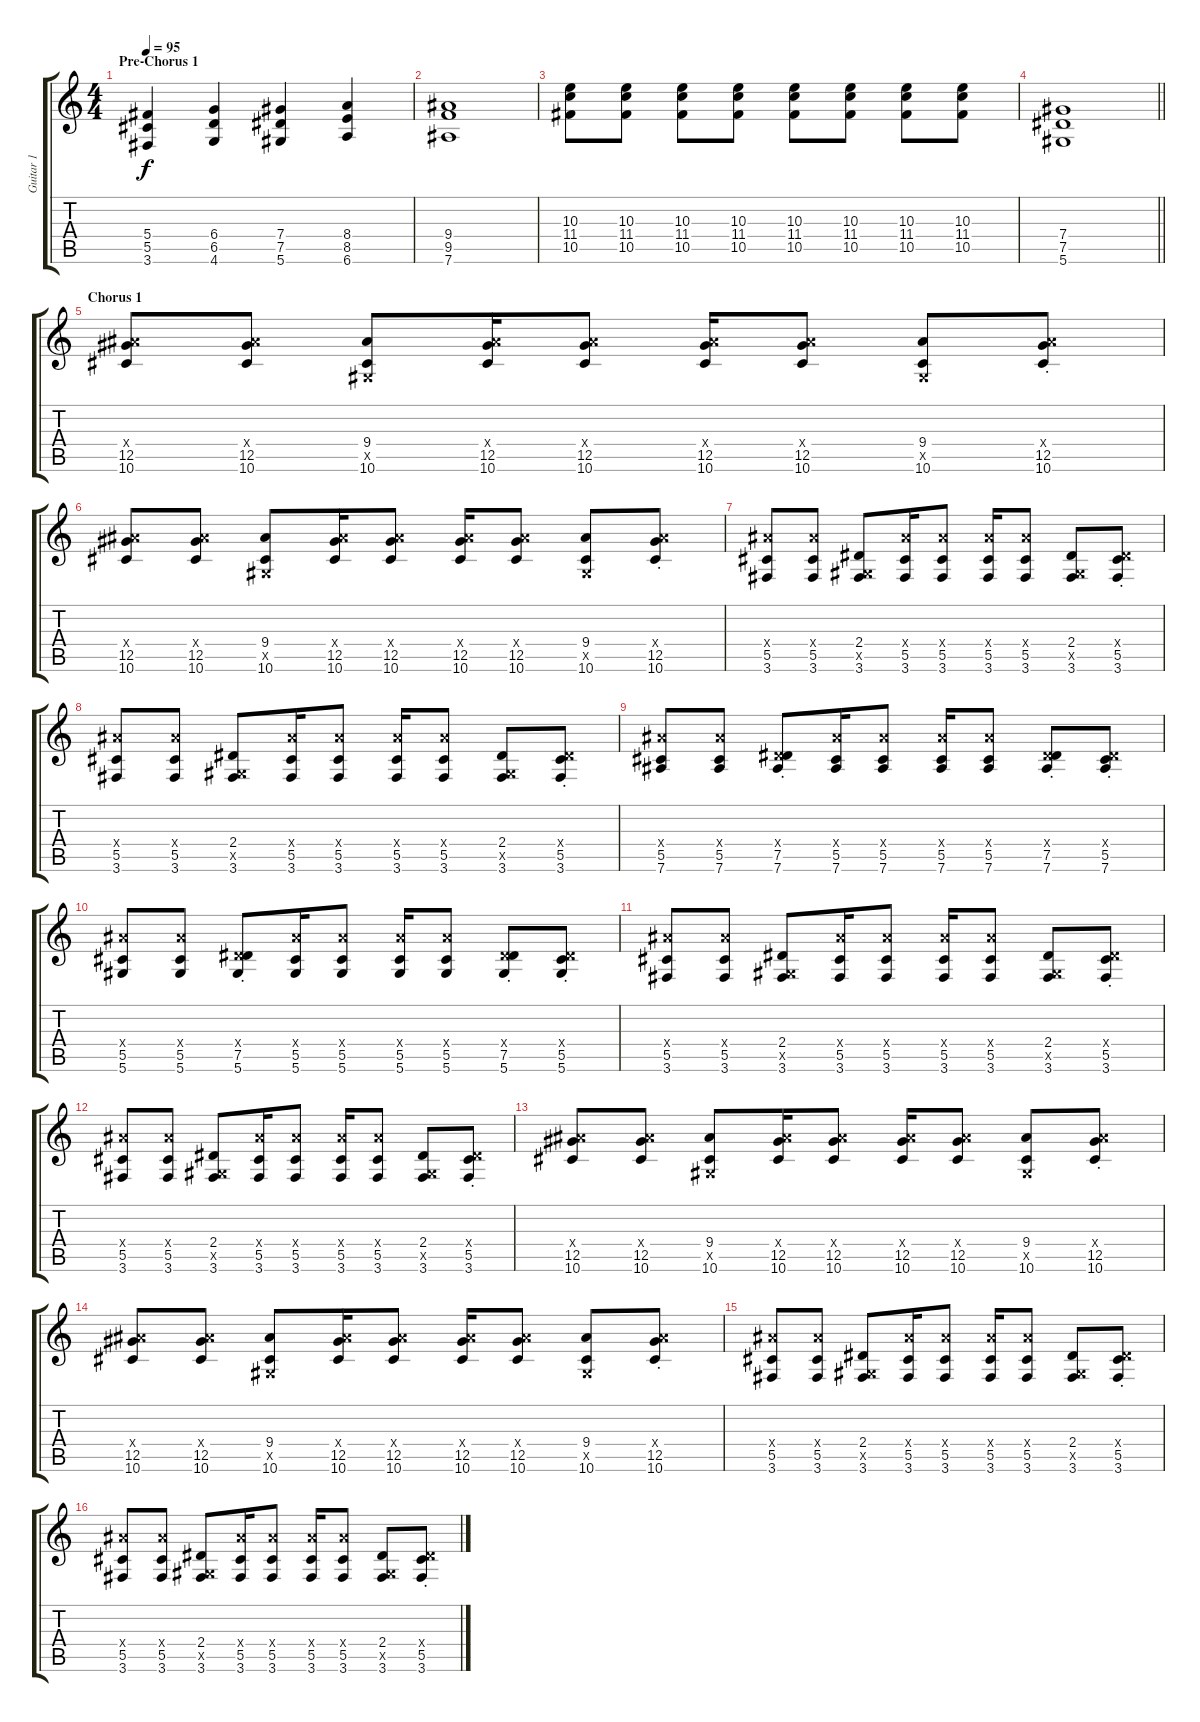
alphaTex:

\track ("Guitar 1" "Guitar 1") {instrument overdrivenguitar}
\staff {score tabs}
\tuning (Eb4 Bb3 Gb3 Db3 Ab2 Eb2) {hide}
\ts (4 4)
\section ("" "Pre-Chorus 1")
\tempo 95
\clef g2
\ks c
(5.4 5.5 3.6).4{dy f} (6.4 6.5 4.6).4 (7.4 7.5 5.6).4 (8.4 8.5 6.6).4 |
(9.4 9.5 7.6).1 |
(10.3 11.4 10.5).8 (10.3 11.4 10.5).8 (10.3 11.4 10.5).8 (10.3 11.4 10.5).8 (10.3 11.4 10.5).8 (10.3 11.4 10.5).8 (10.3 11.4 10.5).8 (10.3 11.4 10.5).8 |
\barLineRight lightlight
(7.4 7.5 5.6).1 |
\section ("" "Chorus 1")
(9.4{x} 12.5 10.6).8 (9.4{x} 12.5 10.6).8 (9.4 0.5{x} 10.6).8 (9.4{x} 12.5 10.6).16 (9.4{x} 12.5 10.6).8 (9.4{x} 12.5 10.6).16 (9.4{x} 12.5 10.6).8 (9.4 0.5{x} 10.6).8 (9.4{st x} 12.5 10.6).8 |
(9.4{x} 12.5 10.6).8 (9.4{x} 12.5 10.6).8 (9.4 0.5{x} 10.6).8 (9.4{x} 12.5 10.6).16 (9.4{x} 12.5 10.6).8 (9.4{x} 12.5 10.6).16 (9.4{x} 12.5 10.6).8 (9.4 0.5{x} 10.6).8 (9.4{st x} 12.5 10.6).8 |
(9.4{x} 5.5 3.6).8 (9.4{x} 5.5 3.6).8 (2.4 0.5{x} 3.6).8 (9.4{x} 5.5 3.6).16 (9.4{x} 5.5 3.6).8 (9.4{x} 5.5 3.6).16 (9.4{x} 5.5 3.6).8 (2.4 0.5{x} 3.6).8 (2.4{st x} 5.5 3.6).8 |
(9.4{x} 5.5 3.6).8 (9.4{x} 5.5 3.6).8 (2.4 0.5{x} 3.6).8 (9.4{x} 5.5 3.6).16 (9.4{x} 5.5 3.6).8 (9.4{x} 5.5 3.6).16 (9.4{x} 5.5 3.6).8 (2.4 0.5{x} 3.6).8 (2.4{st x} 5.5 3.6).8 |
(9.4{x} 5.5 7.6).8 (9.4{x} 5.5 7.6).8 (2.4{st x} 7.5 7.6).8 (9.4{x} 5.5 7.6).16 (9.4{x} 5.5 7.6).8 (9.4{x} 5.5 7.6).16 (9.4{x} 5.5 7.6).8 (2.4{st x} 7.5 7.6).8 (2.4{st x} 5.5 7.6).8 |
(9.4{x} 5.5 5.6).8 (9.4{x} 5.5 5.6).8 (2.4{st x} 7.5 5.6).8 (9.4{x} 5.5 5.6).16 (9.4{x} 5.5 5.6).8 (9.4{x} 5.5 5.6).16 (9.4{x} 5.5 5.6).8 (2.4{st x} 7.5 5.6).8 (2.4{st x} 5.5 5.6).8 |
(9.4{x} 5.5 3.6).8 (9.4{x} 5.5 3.6).8 (2.4 0.5{x} 3.6).8 (9.4{x} 5.5 3.6).16 (9.4{x} 5.5 3.6).8 (9.4{x} 5.5 3.6).16 (9.4{x} 5.5 3.6).8 (2.4 0.5{x} 3.6).8 (2.4{st x} 5.5 3.6).8 |
(9.4{x} 5.5 3.6).8 (9.4{x} 5.5 3.6).8 (2.4 0.5{x} 3.6).8 (9.4{x} 5.5 3.6).16 (9.4{x} 5.5 3.6).8 (9.4{x} 5.5 3.6).16 (9.4{x} 5.5 3.6).8 (2.4 0.5{x} 3.6).8 (2.4{st x} 5.5 3.6).8 |
(9.4{x} 12.5 10.6).8 (9.4{x} 12.5 10.6).8 (9.4 0.5{x} 10.6).8 (9.4{x} 12.5 10.6).16 (9.4{x} 12.5 10.6).8 (9.4{x} 12.5 10.6).16 (9.4{x} 12.5 10.6).8 (9.4 0.5{x} 10.6).8 (9.4{st x} 12.5 10.6).8 |
(9.4{x} 12.5 10.6).8 (9.4{x} 12.5 10.6).8 (9.4 0.5{x} 10.6).8 (9.4{x} 12.5 10.6).16 (9.4{x} 12.5 10.6).8 (9.4{x} 12.5 10.6).16 (9.4{x} 12.5 10.6).8 (9.4 0.5{x} 10.6).8 (9.4{st x} 12.5 10.6).8 |
(9.4{x} 5.5 3.6).8 (9.4{x} 5.5 3.6).8 (2.4 0.5{x} 3.6).8 (9.4{x} 5.5 3.6).16 (9.4{x} 5.5 3.6).8 (9.4{x} 5.5 3.6).16 (9.4{x} 5.5 3.6).8 (2.4 0.5{x} 3.6).8 (2.4{st x} 5.5 3.6).8 |
(9.4{x} 5.5 3.6).8 (9.4{x} 5.5 3.6).8 (2.4 0.5{x} 3.6).8 (9.4{x} 5.5 3.6).16 (9.4{x} 5.5 3.6).8 (9.4{x} 5.5 3.6).16 (9.4{x} 5.5 3.6).8 (2.4 0.5{x} 3.6).8 (2.4{st x} 5.5 3.6).8
